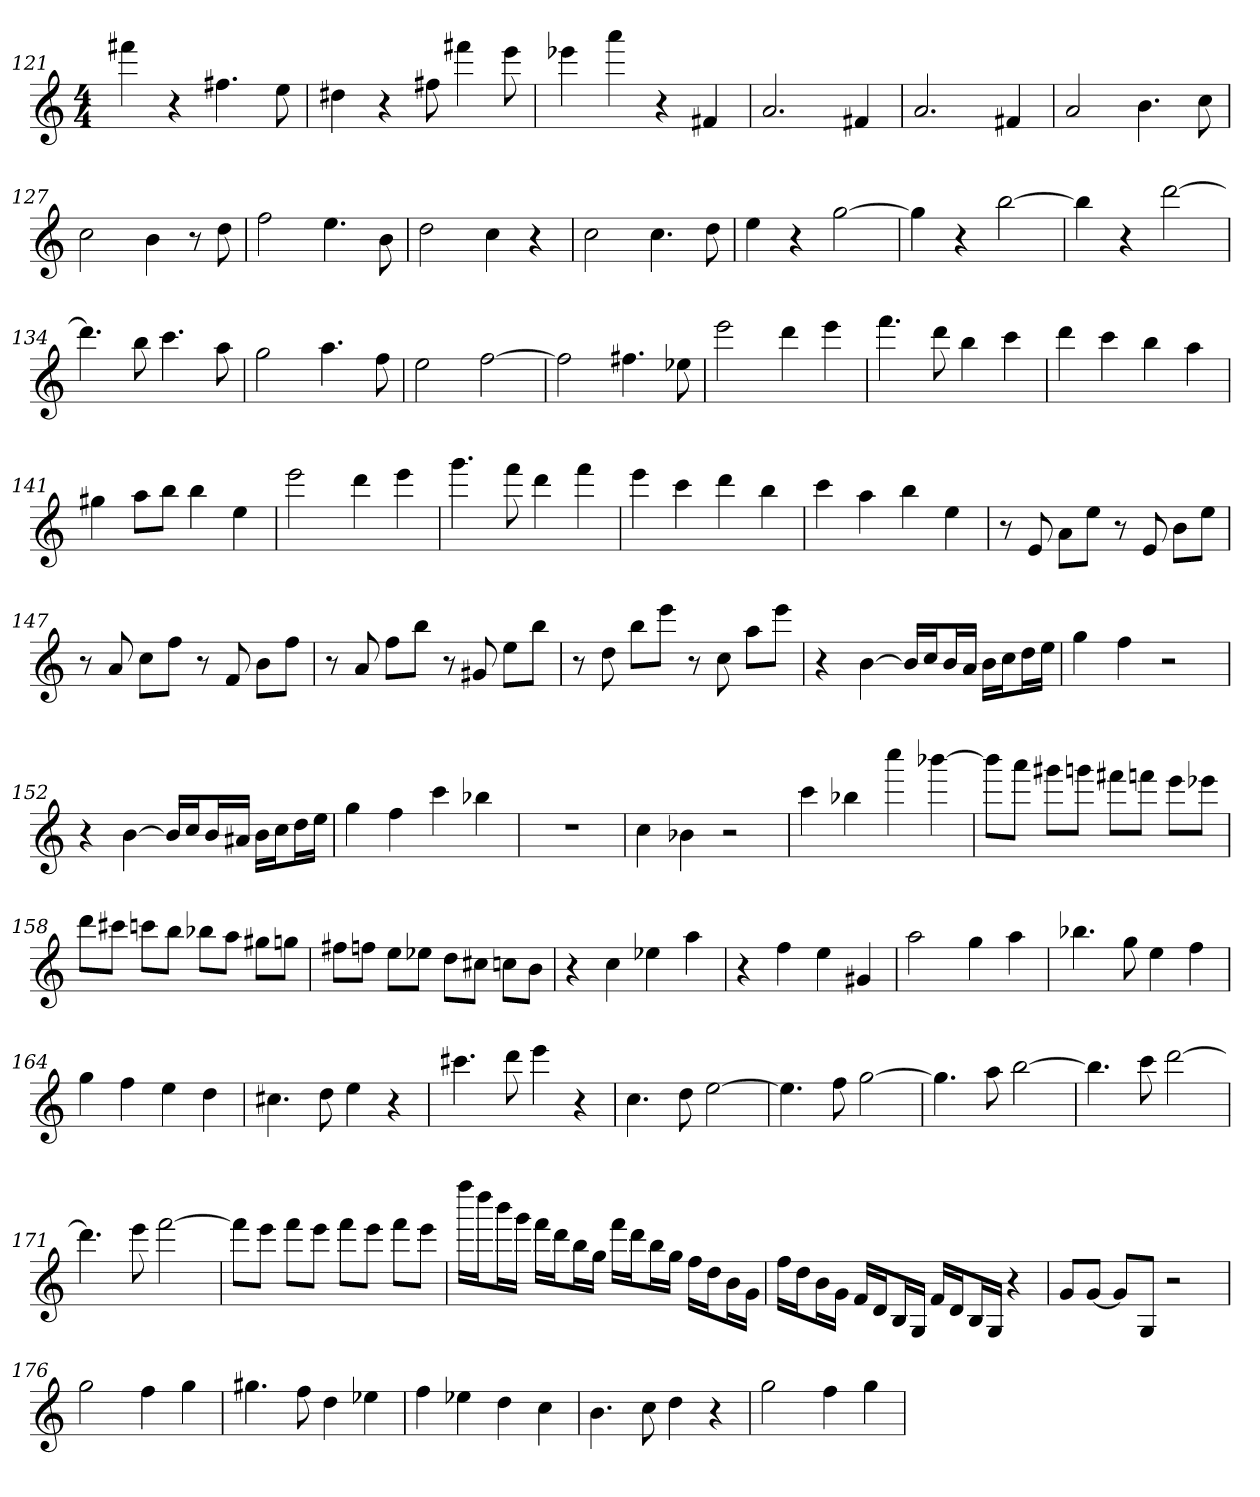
**kern
*part1
*staff1
*clefG2
*k[]
*C:
*M4/4
=121
4fff#X
4r
4.ff#X
8ee
=122
4dd#X
4r
8ff#X
4fff#X
8eee
=123
4eee-X
4aaa
4r
4f#X
=124
2.a
4f#X
=125
2.a
4f#X
=126
2a
4.b
8cc
=127
2cc
4b
8r
8dd
=128
2ff
4.ee
8b
=129
2dd
4cc
4r
=130
2cc
4.cc
8dd
=131
4ee
4r
[2gg
=132
4gg]
4r
[2bb
=133
4bb]
4r
[2ddd
=134
4.ddd]
8bb
4.ccc
8aa
=135
2gg
4.aa
8ff
=136
2ee
[2ff
=137
2ff]
4.ff#X
8ee-X
=138
2eee
4ddd
4eee
=139
4.fff
8ddd
4bb
4ccc
=140
4ddd
4ccc
4bb
4aa
=141
4gg#X
8aa\L
8bb\J
4bb
4ee
=142
2eee
4ddd
4eee
=143
4.ggg
8fff
4ddd
4fff
=144
4eee
4ccc
4ddd
4bb
=145
4ccc
4aa
4bb
4ee
=146
8r
8e
8a\L
8ee\J
8r
8e
8b\L
8ee\J
=147
8r
8a
8cc\L
8ff\J
8r
8f
8b\L
8ff\J
=148
8r
8a
8ff\L
8bb\J
8r
8g#X
8ee\L
8bb\J
=149
8r
8dd
8bb\L
8eee\J
8r
8cc
8aa\L
8eee\J
=150
4r
[4b
16b/LL]
16cc/J
16b/L
16a/JJ
16b\LL
16cc\J
16dd\L
16ee\JJ
=151
4gg
4ff
2r
=152
4r
[4b
16b/LL]
16cc/J
16b/L
16a#X/JJ
16b\LL
16cc\J
16dd\L
16ee\JJ
=153
4gg
4ff
4ccc
4bb-X
=154
1r
=155
4cc
4b-X
2r
=156
4ccc
4bb-X
4cccc
[4bbb-X
=157
8bbb-\L]
8aaa\J
8ggg#X\L
8gggn\J
8fff#X\L
8fffn\J
8eee\L
8eee-X\J
=158
8ddd\L
8ccc#X\J
8cccn\L
8bb\J
8bb-X\L
8aa\J
8gg#X\L
8ggn\J
=159
8ff#X\L
8ffn\J
8ee\L
8ee-X\J
8dd\L
8cc#X\J
8ccn\L
8b\J
=160
4r
4cc
4ee-X
4aa
=161
4r
4ff
4ee
4g#X
=162
2aa
4gg
4aa
=163
4.bb-X
8gg
4ee
4ff
=164
4gg
4ff
4ee
4dd
=165
4.cc#X
8dd
4ee
4r
=166
4.ccc#X
8ddd
4eee
4r
=167
4.cc
8dd
[2ee
=168
4.ee]
8ff
[2gg
=169
4.gg]
8aa
[2bb
=170
4.bb]
8ccc
[2ddd
=171
4.ddd]
8eee
[2fff
=172
8fff\L]
8eee\J
8fff\L
8eee\J
8fff\L
8eee\J
8fff\L
8eee\J
=173
16ffff\LL
16dddd\J
16bbb\L
16ggg\JJ
16fff\LL
16ddd\J
16bb\L
16gg\JJ
16fff\LL
16ddd\J
16bb\L
16gg\JJ
16ff\LL
16dd\J
16b\L
16g\JJ
=174
16ff\LL
16dd\J
16b\L
16g\JJ
16f/LL
16d/J
16B/L
16G/JJ
16f/LL
16d/J
16B/L
16G/JJ
4r
=175
8g/L
[8g/J
8g/L]
8G/J
2r
=176
2gg
4ff
4gg
=177
4.gg#X
8ff
4dd
4ee-X
=178
4ff
4ee-X
4dd
4cc
=179
4.b
8cc
4dd
4r
=180
2gg
4ff
4gg
=
*-
